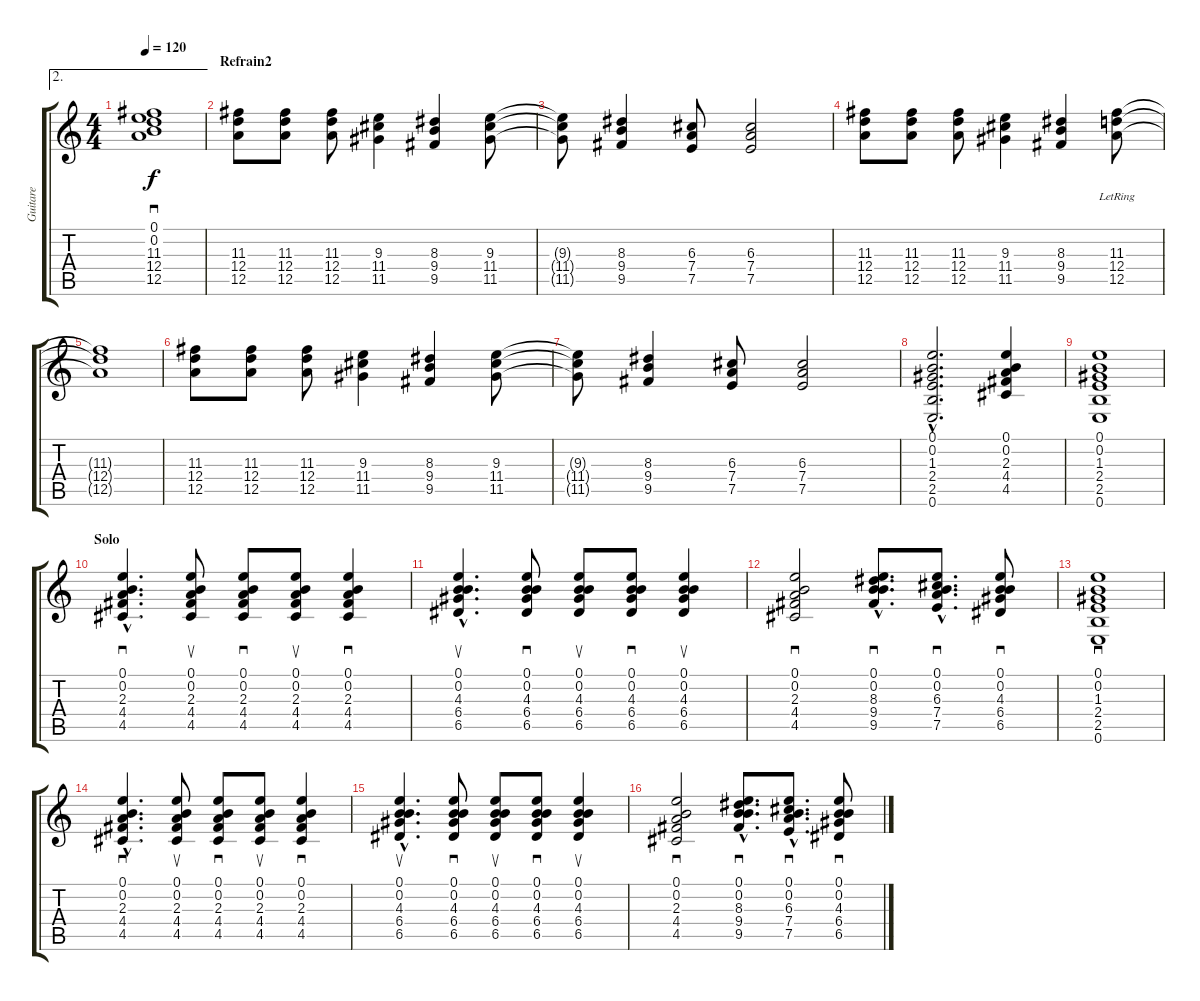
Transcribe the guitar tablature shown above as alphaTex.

\track ("Guitare" "Guitare") {instrument acousticguitarsteel}
\staff {score tabs}
\tuning (E4 B3 G3 D3 A2 E2) {hide}
\ae 2
\ts (4 4)
\tempo 120
\clef g2
\ks c
(0.1 0.2 11.3 12.4 12.5).1{sd dy f} |
\section ("" "Refrain2")
(11.3 12.4 12.5).8 (11.3 12.4 12.5).8 (11.3 12.4 12.5).8 (9.3 11.4 11.5).4 (8.3 9.4 9.5).4 (9.3 11.4 11.5).8 |
(9.3{t} 11.4{t} 11.5{t}).8 (8.3 9.4 9.5).4 (6.3 7.4 7.5).8 (6.3 7.4 7.5).2 |
(11.3 12.4 12.5).8 (11.3 12.4 12.5).8 (11.3 12.4 12.5).8 (9.3 11.4 11.5).4 (8.3 9.4 9.5).4 (11.3{lr} 12.4 12.5).8 |
(11.3{t} 12.4{t} 12.5{t}).1 |
(11.3 12.4 12.5).8 (11.3 12.4 12.5).8 (11.3 12.4 12.5).8 (9.3 11.4 11.5).4 (8.3 9.4 9.5).4 (9.3 11.4 11.5).8 |
(9.3{t} 11.4{t} 11.5{t}).8 (8.3 9.4 9.5).4 (6.3 7.4 7.5).8 (6.3 7.4 7.5).2 |
(0.1{hac} 0.2{hac} 1.3{hac} 2.4{hac} 2.5{hac} 0.6{hac}).2{d} (0.1 0.2 2.3 4.4 4.5).4 |
(0.1 0.2 1.3 2.4 2.5 0.6).1 |
\section ("" "Solo")
(0.1{hac} 0.2{hac} 2.3{hac} 4.4{hac} 4.5{hac}).4{d sd} (0.1 0.2 2.3 4.4 4.5).8{su} (0.1 0.2 2.3 4.4 4.5).8{sd} (0.1 0.2 2.3 4.4 4.5).8{su} (0.1 0.2 2.3 4.4 4.5).4{sd} |
(0.1{hac} 0.2{hac} 4.3{hac} 6.4{hac} 6.5{hac}).4{d su} (0.1 0.2 4.3 6.4 6.5).8{sd} (0.1 0.2 4.3 6.4 6.5).8{su} (0.1 0.2 4.3 6.4 6.5).8{sd} (0.1 0.2 4.3 6.4 6.5).4{su} |
(0.1 0.2 2.3 4.4 4.5).2{sd} (0.1{hac} 0.2{hac} 8.3{hac} 9.4{hac} 9.5{hac}).8{d sd} (0.1{hac} 0.2{hac} 6.3{hac} 7.4{hac} 7.5{hac}).8{d sd} (0.1 0.2 4.3 6.4 6.5).8{sd} |
(0.1 0.2 1.3 2.4 2.5 0.6).1{sd} |
(0.1{hac} 0.2{hac} 2.3{hac} 4.4{hac} 4.5{hac}).4{d sd} (0.1 0.2 2.3 4.4 4.5).8{su} (0.1 0.2 2.3 4.4 4.5).8{sd} (0.1 0.2 2.3 4.4 4.5).8{su} (0.1 0.2 2.3 4.4 4.5).4{sd} |
(0.1{hac} 0.2{hac} 4.3{hac} 6.4{hac} 6.5{hac}).4{d su} (0.1 0.2 4.3 6.4 6.5).8{sd} (0.1 0.2 4.3 6.4 6.5).8{su} (0.1 0.2 4.3 6.4 6.5).8{sd} (0.1 0.2 4.3 6.4 6.5).4{su} |
(0.1 0.2 2.3 4.4 4.5).2{sd} (0.1{hac} 0.2{hac} 8.3{hac} 9.4{hac} 9.5{hac}).8{d sd} (0.1{hac} 0.2{hac} 6.3{hac} 7.4{hac} 7.5{hac}).8{d sd} (0.1 0.2 4.3 6.4 6.5).8{sd}
